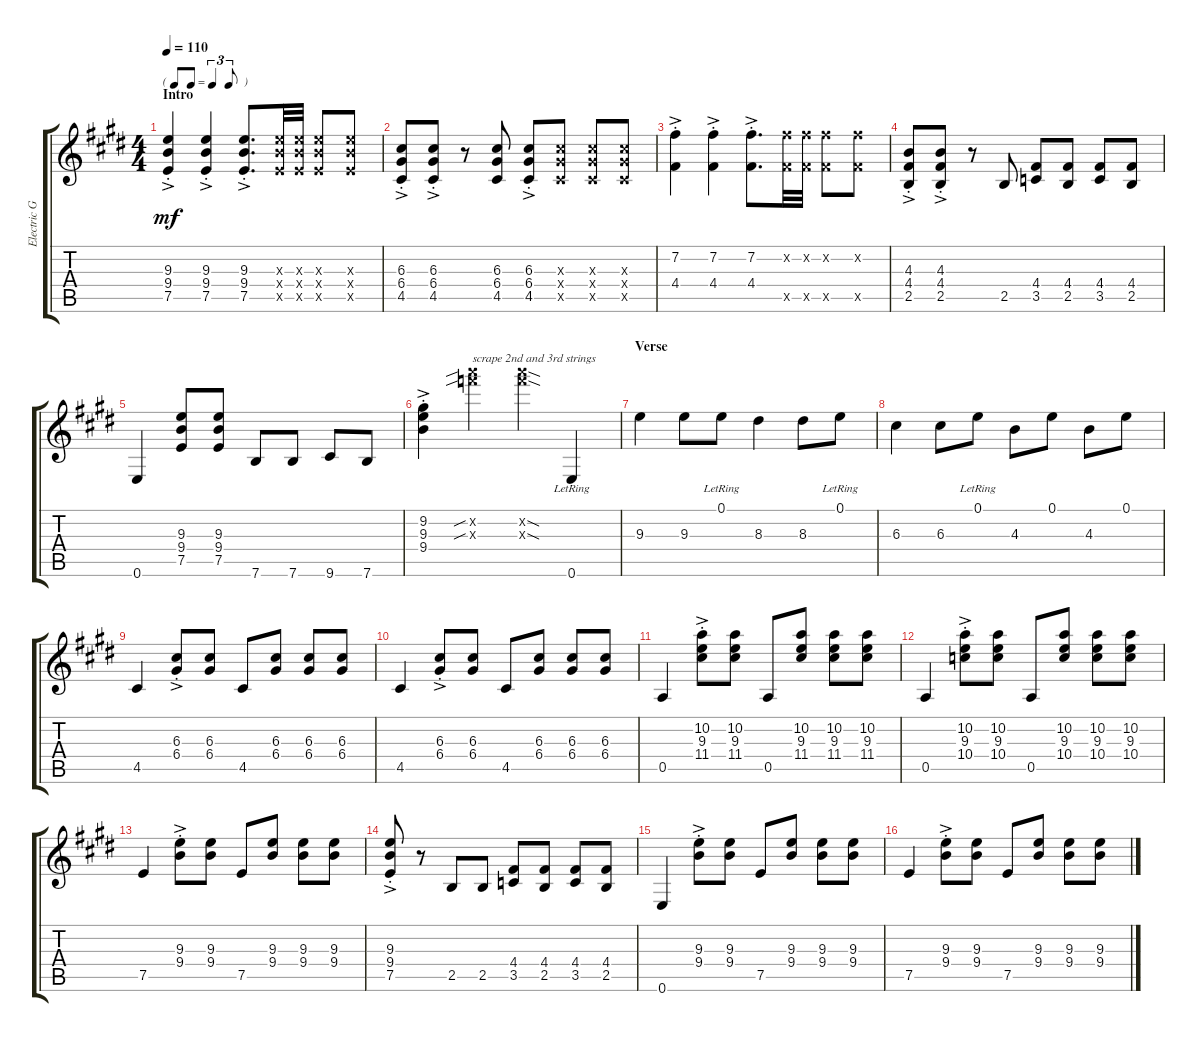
\track ("Electric Guitar" "Electric G") {instrument distortionguitar}
\staff {score tabs}
\tuning (E4 B3 G3 D3 A2 E2) {hide}
\ts (4 4)
\tf triplet8th
\section ("" "Intro")
\tempo 110
\clef g2
\ks e
(9.3{ac st} 9.4{ac st} 7.5{ac st}).4{dy mf} (9.3{ac st} 9.4{ac st} 7.5{ac st}).4 (9.3{ac st} 9.4{ac st} 7.5{ac st}).8{d} (9.3{x} 9.4{x} 7.5{x}).32 (9.3{x} 9.4{x} 7.5{x}).32 (9.3{x} 9.4{x} 7.5{x}).8 (9.3{x} 9.4{x} 7.5{x}).8 |
(6.3{ac st} 6.4{ac st} 4.5{ac st}).8 (6.3{ac st} 6.4{ac st} 4.5{ac st}).8 r.8 (6.3 6.4 4.5).8 (6.3{ac st} 6.4{ac st} 4.5{ac st}).8 (6.3{x} 6.4{x} 4.5{x}).8 (6.3{x} 6.4{x} 4.5{x}).8 (6.3{x} 6.4{x} 4.5{x}).8 |
(7.2{ac st} 4.4{ac st}).4 (7.2{ac st} 4.4{ac st}).4 (7.2{ac st} 4.4{ac st}).8{d} (7.2{x} 9.5{x}).32 (7.2{x} 9.5{x}).32 (7.2{x} 9.5{x}).8 (7.2{x} 9.5{x}).8 |
(4.3{ac st} 4.4{ac st} 2.5{ac st}).8 (4.3 4.4{ac st} 2.5).8 r.8 2.5.8 (4.4 3.5).8 (4.4 2.5).8 (4.4 3.5).8 (4.4 2.5).8 |
0.6.4 (9.3 9.4 7.5).8 (9.3 9.4 7.5).8 7.6.8 7.6.8 9.6.8 7.6.8 |
(9.2{ac st} 9.3{ac st} 9.4{ac st}).4 (22.2{sib x} 22.3{sib x}).4{txt "scrape 2nd and 3rd strings"} (22.2{sod x} 22.3{sod x}).4 0.6{lr}.4 |
\section ("" "Verse")
9.3.4 9.3.8 0.1{lr}.8 8.3.4 8.3.8 0.1{lr}.8 |
6.3.4 6.3.8 0.1{lr}.8 4.3.8 0.1.8 4.3.8 0.1.8 |
4.5.4 (6.3{ac st} 6.4{ac st}).8 (6.3 6.4).8 4.5.8 (6.3 6.4).8 (6.3 6.4).8 (6.3 6.4).8 |
4.5.4 (6.3{ac st} 6.4{ac st}).8 (6.3 6.4).8 4.5.8 (6.3 6.4).8 (6.3 6.4).8 (6.3 6.4).8 |
0.5.4 (10.2 9.3{ac st} 11.4{ac st}).8 (10.2 9.3 11.4).8 0.5.8 (10.2 9.3 11.4).8 (10.2 9.3 11.4).8 (10.2 9.3 11.4).8 |
0.5.4 (10.2 9.3{ac st} 10.4{ac st}).8 (10.2 9.3 10.4).8 0.5.8 (10.2 9.3 10.4).8 (10.2 9.3 10.4).8 (10.2 9.3 10.4).8 |
7.5.4 (9.3{ac st} 9.4{ac st}).8 (9.3 9.4).8 7.5.8 (9.3 9.4).8 (9.3 9.4).8 (9.3 9.4).8 |
(9.3{ac st} 9.4{ac st} 7.5{ac st}).8 r.8 2.5.8 2.5.8 (4.4 3.5).8 (4.4 2.5).8 (4.4 3.5).8 (4.4 2.5).8 |
0.6.4 (9.3{ac st} 9.4{ac st}).8 (9.3 9.4).8 7.5.8 (9.3 9.4).8 (9.3 9.4).8 (9.3 9.4).8 |
7.5.4 (9.3{ac st} 9.4{ac st}).8 (9.3 9.4).8 7.5.8 (9.3 9.4).8 (9.3 9.4).8 (9.3 9.4).8
